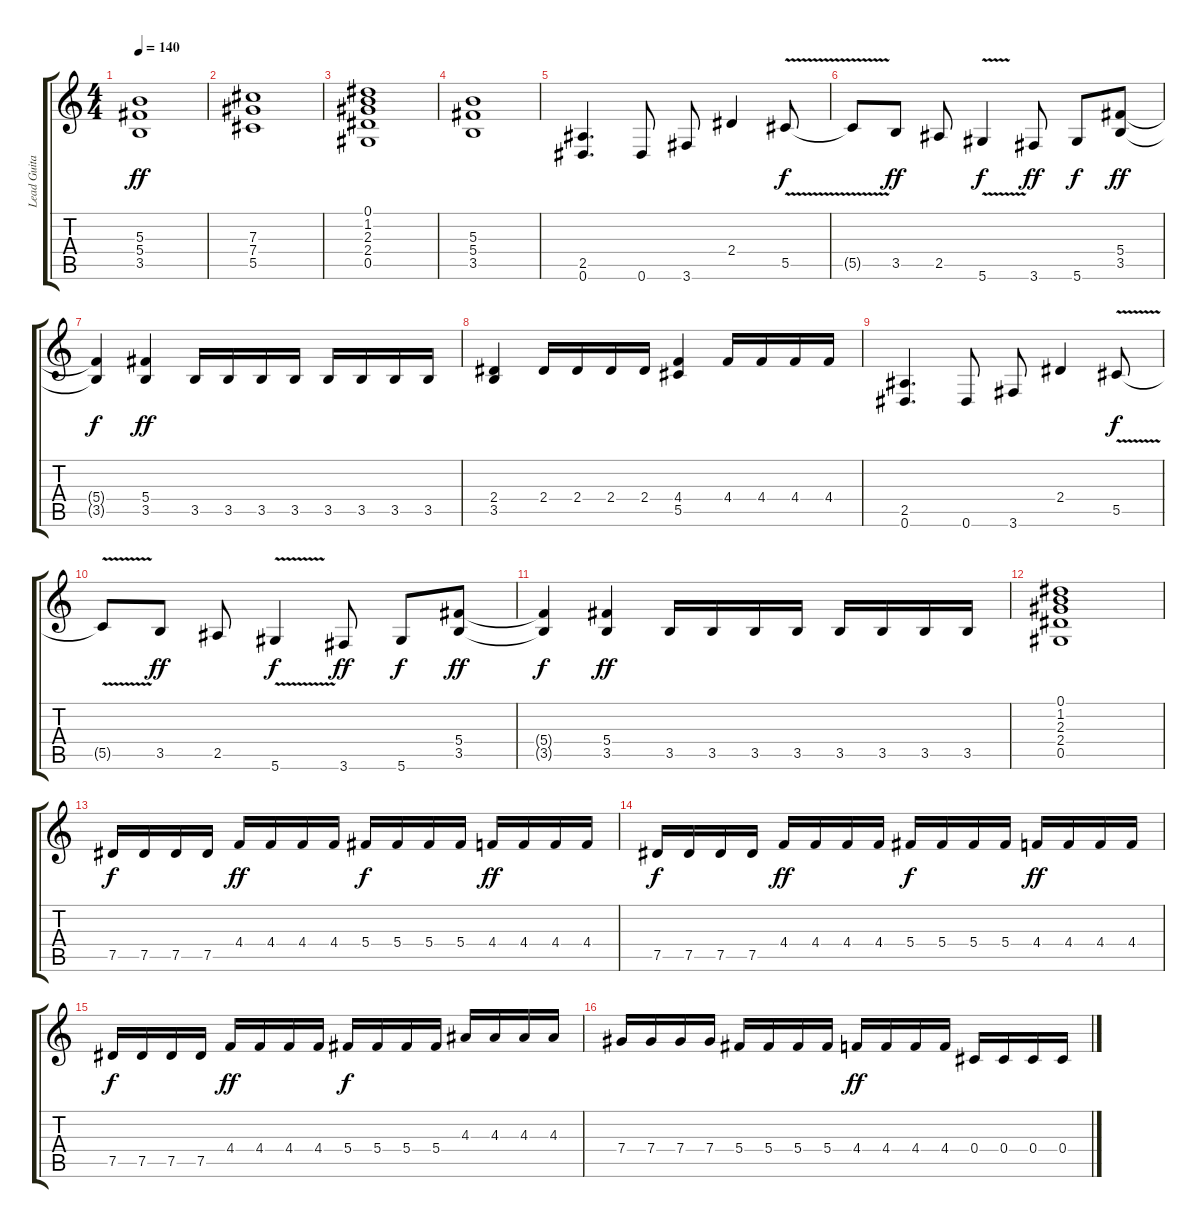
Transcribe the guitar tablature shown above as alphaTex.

\track ("Lead Guitar" "Lead Guita") {instrument overdrivenguitar}
\staff {score tabs}
\tuning (Eb4 Bb3 Gb3 Db3 Ab2 Eb2) {hide}
\ts (4 4)
\tempo 140
\clef g2
\ks c
(5.3 5.4 3.5).1{dy ff} |
(7.3 7.4 5.5).1 |
(0.1 1.2 2.3 2.4 0.5).1 |
(5.3 5.4 3.5).1 |
(2.5 0.6).4{d} 0.6.8 3.6.8 2.4.4 5.5{v}.8{dy f} |
5.5{t}.8 3.5.8{dy ff} 2.5.8 5.6{v}.4{dy f} 3.6.8{dy ff} 5.6.8{dy f} (5.4 3.5).8{dy ff} |
(5.4{t} 3.5{t}).4{dy f} (5.4 3.5).4{dy ff} 3.5.16 3.5.16 3.5.16 3.5.16 3.5.16 3.5.16 3.5.16 3.5.16 |
(2.4 3.5).4 2.4.16 2.4.16 2.4.16 2.4.16 (4.4 5.5).4 4.4.16 4.4.16 4.4.16 4.4.16 |
(2.5 0.6).4{d} 0.6.8 3.6.8 2.4.4 5.5{v}.8{dy f} |
5.5{t}.8 3.5.8{dy ff} 2.5.8 5.6{v}.4{dy f} 3.6.8{dy ff} 5.6.8{dy f} (5.4 3.5).8{dy ff} |
(5.4{t} 3.5{t}).4{dy f} (5.4 3.5).4{dy ff} 3.5.16 3.5.16 3.5.16 3.5.16 3.5.16 3.5.16 3.5.16 3.5.16 |
(0.1 1.2 2.3 2.4 0.5).1 |
7.5.16{dy f} 7.5.16 7.5.16 7.5.16 4.4.16{dy ff} 4.4.16 4.4.16 4.4.16 5.4.16{dy f} 5.4.16 5.4.16 5.4.16 4.4.16{dy ff} 4.4.16 4.4.16 4.4.16 |
7.5.16{dy f} 7.5.16 7.5.16 7.5.16 4.4.16{dy ff} 4.4.16 4.4.16 4.4.16 5.4.16{dy f} 5.4.16 5.4.16 5.4.16 4.4.16{dy ff} 4.4.16 4.4.16 4.4.16 |
7.5.16{dy f} 7.5.16 7.5.16 7.5.16 4.4.16{dy ff} 4.4.16 4.4.16 4.4.16 5.4.16{dy f} 5.4.16 5.4.16 5.4.16 4.3.16 4.3.16 4.3.16 4.3.16 |
7.4.16 7.4.16 7.4.16 7.4.16 5.4.16 5.4.16 5.4.16 5.4.16 4.4.16{dy ff} 4.4.16 4.4.16 4.4.16 0.4.16 0.4.16 0.4.16 0.4.16
